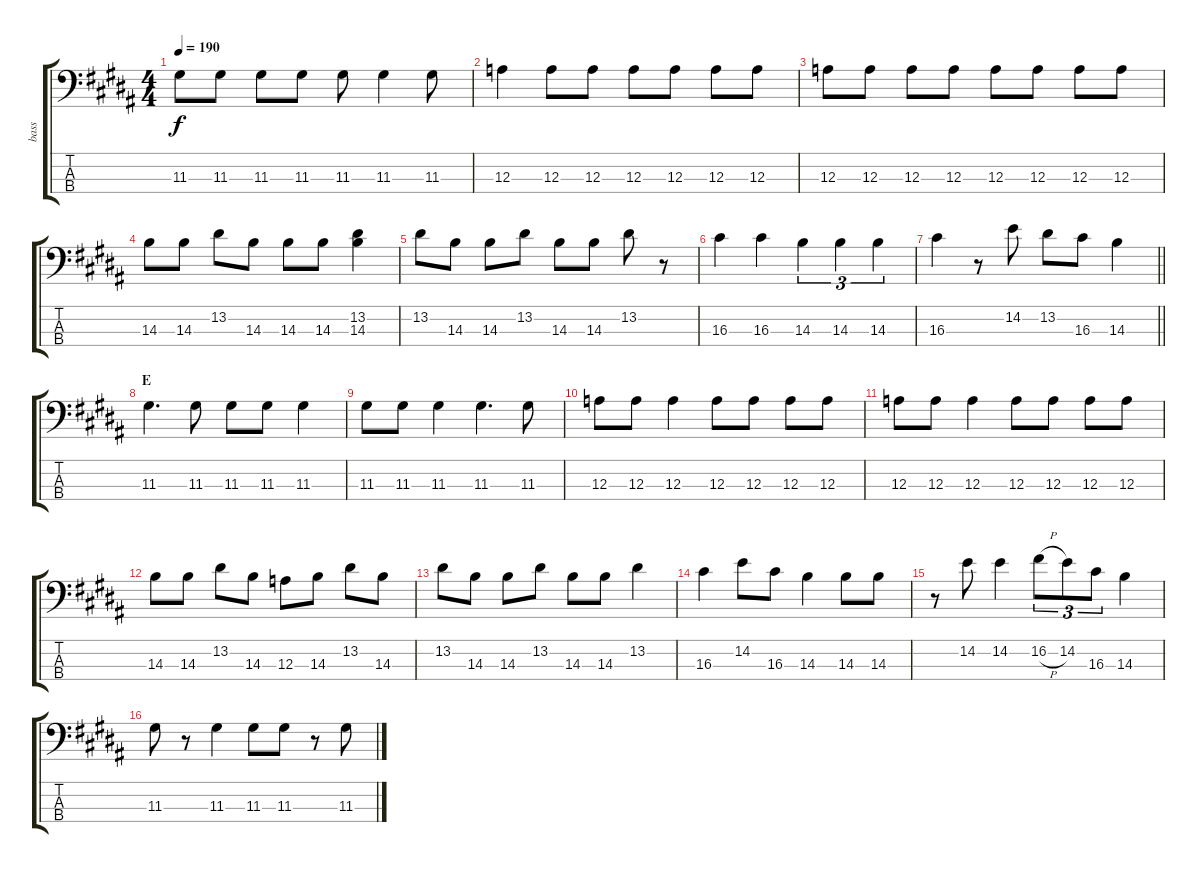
\track ("bass" "bass") {instrument electricbasspick}
\staff {score tabs}
\tuning (G2 D2 A1 E1) {hide}
\ts (4 4)
\tempo 190
\clef f4
\ks b
11.3.8{dy f} 11.3.8 11.3.8 11.3.8 11.3.8 11.3.4 11.3.8 |
12.3.4 12.3.8 12.3.8 12.3.8 12.3.8 12.3.8 12.3.8 |
12.3.8 12.3.8 12.3.8 12.3.8 12.3.8 12.3.8 12.3.8 12.3.8 |
14.3.8 14.3.8 13.2.8 14.3.8 14.3.8 14.3.8 (13.2 14.3).4 |
13.2.8 14.3.8 14.3.8 13.2.8 14.3.8 14.3.8 13.2.8 r.8 |
16.3.4 16.3.4 14.3.4{tu (3 2)} 14.3.4{tu (3 2)} 14.3.4{tu (3 2)} |
\barLineRight lightlight
16.3.4 r.8 14.2.8 13.2.8 16.3.8 14.3.4 |
\section ("" "E")
11.3.4{d} 11.3.8 11.3.8 11.3.8 11.3.4 |
11.3.8 11.3.8 11.3.4 11.3.4{d} 11.3.8 |
12.3.8 12.3.8 12.3.4 12.3.8 12.3.8 12.3.8 12.3.8 |
12.3.8 12.3.8 12.3.4 12.3.8 12.3.8 12.3.8 12.3.8 |
14.3.8 14.3.8 13.2.8 14.3.8 12.3.8 14.3.8 13.2.8 14.3.8 |
13.2.8 14.3.8 14.3.8 13.2.8 14.3.8 14.3.8 13.2.4 |
16.3.4 14.2.8 16.3.8 14.3.4 14.3.8 14.3.8 |
r.8 14.2.8 14.2.4 16.2{h}.8{tu (3 2)} 14.2.8{tu (3 2)} 16.3.8{tu (3 2)} 14.3.4 |
11.3.8 r.8 11.3.4 11.3.8 11.3.8 r.8 11.3.8
